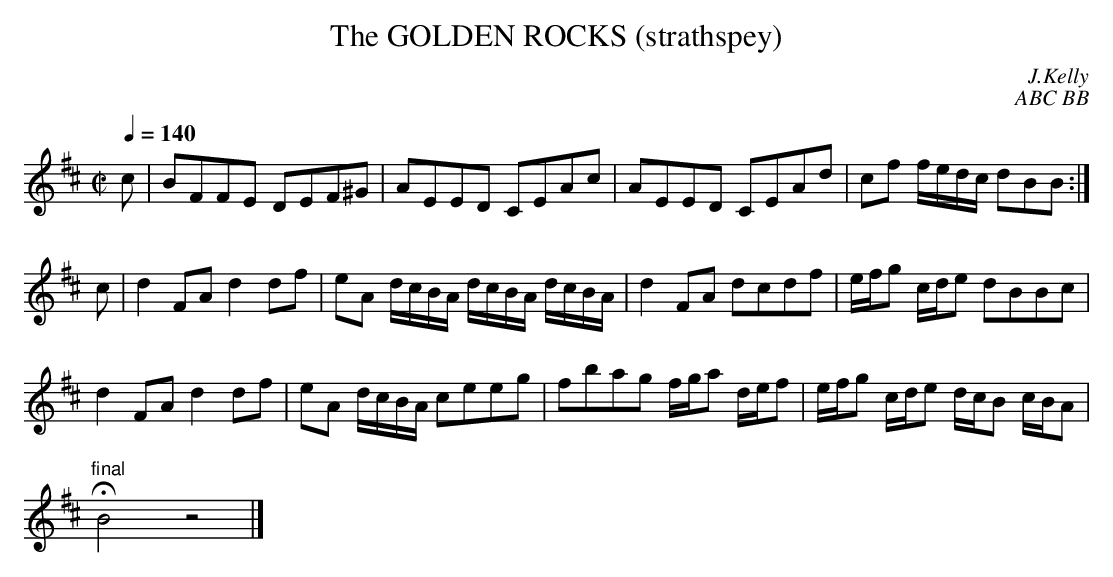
X:1
T:GOLDEN ROCKS (strathspey), The
C:J.Kelly
C:ABC BB
M:C|
L:1/8
Q:1/4=140
K:Bm
c|BFFE DEF^G|AEED CEAc|AEED CEAd|cf f/e/d/c/ dBB:|
c|d2FA d2df|eA d/c/B/A/ d/c/B/A/ d/c/B/A/|d2FA dcdf|e/f/g c/d/e dBBc|
d2FA d2df|eA d/c/B/A/ ceeg|fbag f/g/a d/e/f|e/f/g c/d/e d/c/B c/B/A|
"final"HB4z4|]
